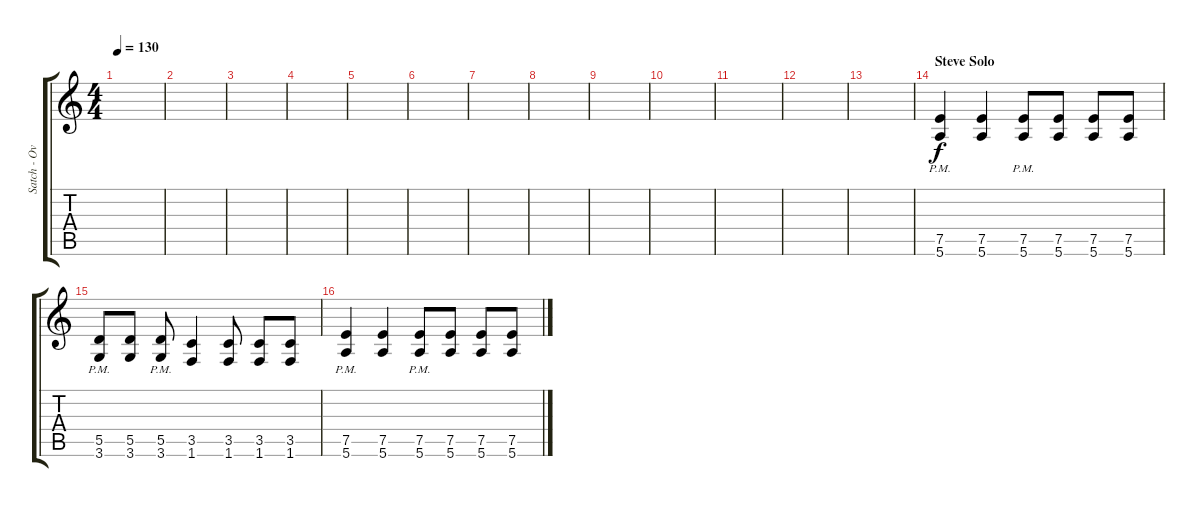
\track ("Satch - Overdub" "Satch - Ov") {instrument distortionguitar}
\staff {score tabs}
\tuning (E4 B3 G3 D3 A2 E2) {hide}
\ts (4 4)
\tempo 130
\clef g2
\ks c
|
|
|
|
|
|
|
|
|
|
|
|
|
\section ("" "Steve Solo")
(7.5{pm} 5.6{pm}).4{volume 9} (7.5 5.6).4 (7.5{pm} 5.6{pm}).8 (7.5 5.6).8 (7.5 5.6).8 (7.5 5.6).8 |
(5.5{pm} 3.6{pm}).8 (5.5 3.6).8 (5.5{pm} 3.6{pm}).8 (3.5 1.6).4 (3.5 1.6).8 (3.5 1.6).8 (3.5 1.6).8 |
(7.5{pm} 5.6{pm}).4 (7.5 5.6).4 (7.5{pm} 5.6{pm}).8 (7.5 5.6).8 (7.5 5.6).8 (7.5 5.6).8
